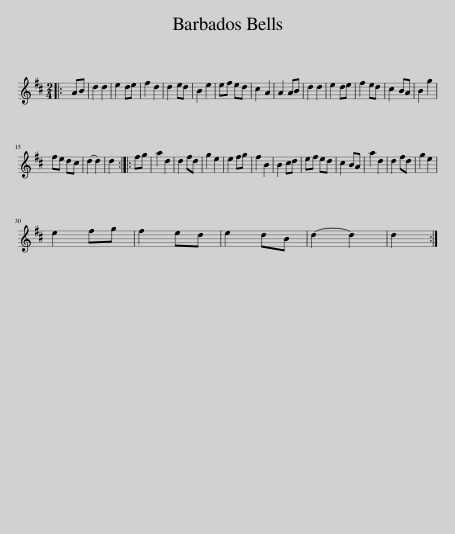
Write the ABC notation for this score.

X:1
L:1/8
M:2/4
I:linebreak $
K:D
V:1 treble
V:1
|: AB | d2 d2 | e2 de | f2 d2 | d2 ed | %5
 B2 e2 | ef ed | c2 A2 | A2 AB | d2 d2 | %10
 e2 de | f2 ed | c2 BA | B2 g2 |$ fe dc | %15
 d2- d2 | d2 :: fg | a2 d2 | d2 fd | %20
 g2 e2 | e2 fg | f2 B2 | B2 cd | ef ed | %25
 c2 BA | a2 d2 | d2 fd | g2 e2 |$ e2 fg | %30
 f2 ed | e2 dB | d2- d2 | d2 :| %34
